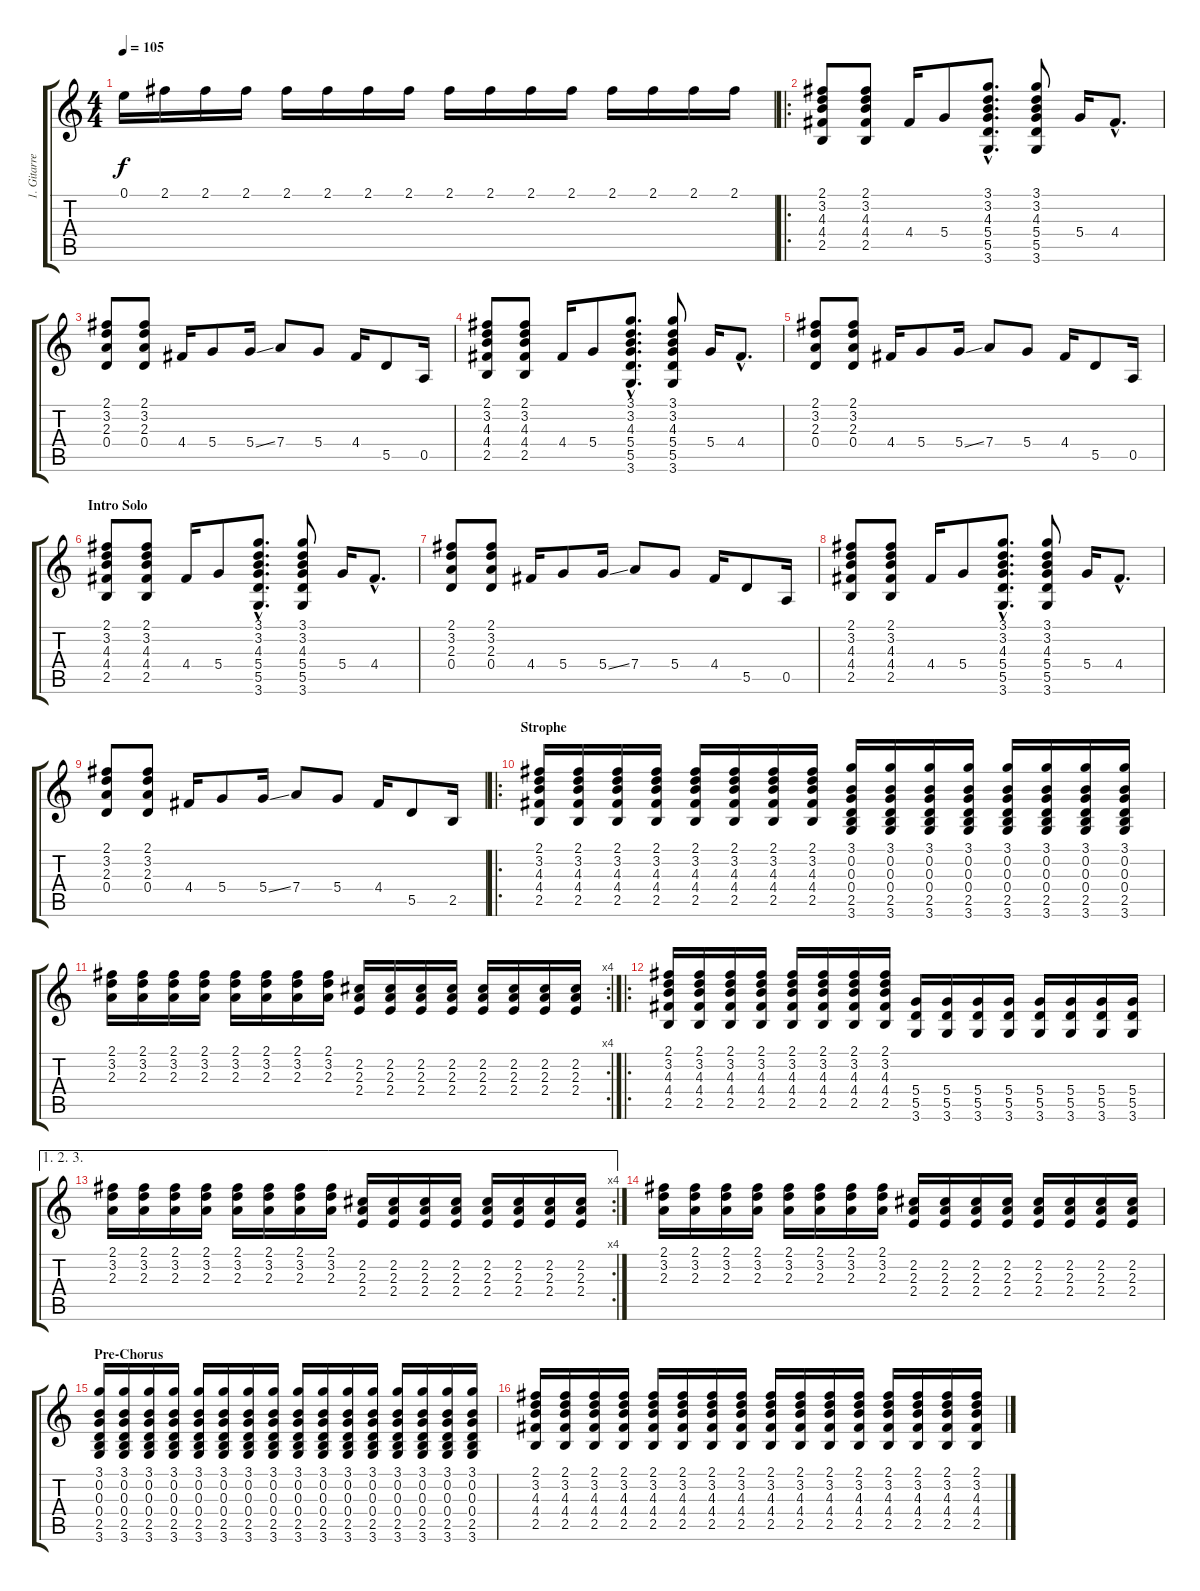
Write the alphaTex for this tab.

\track ("1. Gitarre" "1. Gitarre") {instrument distortionguitar}
\staff {score tabs}
\tuning (E4 B3 G3 D3 A2 E2) {hide}
\ts (4 4)
\tempo 105
\clef g2
\ks c
0.1.16{dy f instrument distortionguitar} 2.1.16 2.1.16 2.1.16 2.1.16 2.1.16 2.1.16 2.1.16 2.1.16 2.1.16 2.1.16 2.1.16 2.1.16 2.1.16 2.1.16 2.1.16 |
\ro
(2.1 3.2 4.3 4.4 2.5).8 (2.1 3.2 4.3 4.4 2.5).8 4.4.16 5.4.8 (3.1{hac} 3.2{hac} 4.3{hac} 5.4{hac} 5.5{hac} 3.6{hac}).8{d} (3.1 3.2 4.3 5.4 5.5 3.6).8 5.4.16 4.4{hac}.8{d} |
(2.1 3.2 2.3 0.4).8 (2.1 3.2 2.3 0.4).8 4.4.16 5.4.8 5.4{ss}.16 7.4.8 5.4.8 4.4.16 5.5.8 0.5.16 |
(2.1 3.2 4.3 4.4 2.5).8 (2.1 3.2 4.3 4.4 2.5).8 4.4.16 5.4.8 (3.1{hac} 3.2{hac} 4.3{hac} 5.4{hac} 5.5{hac} 3.6{hac}).8{d} (3.1 3.2 4.3 5.4 5.5 3.6).8 5.4.16 4.4{hac}.8{d} |
(2.1 3.2 2.3 0.4).8 (2.1 3.2 2.3 0.4).8 4.4.16 5.4.8 5.4{ss}.16 7.4.8 5.4.8 4.4.16 5.5.8 0.5.16 |
\section ("" "Intro Solo")
(2.1 3.2 4.3 4.4 2.5).8 (2.1 3.2 4.3 4.4 2.5).8 4.4.16 5.4.8 (3.1{hac} 3.2{hac} 4.3{hac} 5.4{hac} 5.5{hac} 3.6{hac}).8{d} (3.1 3.2 4.3 5.4 5.5 3.6).8 5.4.16 4.4{hac}.8{d} |
(2.1 3.2 2.3 0.4).8 (2.1 3.2 2.3 0.4).8 4.4.16 5.4.8 5.4{ss}.16 7.4.8 5.4.8 4.4.16 5.5.8 0.5.16 |
(2.1 3.2 4.3 4.4 2.5).8 (2.1 3.2 4.3 4.4 2.5).8 4.4.16 5.4.8 (3.1{hac} 3.2{hac} 4.3{hac} 5.4{hac} 5.5{hac} 3.6{hac}).8{d} (3.1 3.2 4.3 5.4 5.5 3.6).8 5.4.16 4.4{hac}.8{d} |
(2.1 3.2 2.3 0.4).8 (2.1 3.2 2.3 0.4).8 4.4.16 5.4.8 5.4{ss}.16 7.4.8 5.4.8 4.4.16 5.5.8 2.5.16 |
\ro
\section ("" "Strophe")
(2.1 3.2 4.3 4.4 2.5).16 (2.1 3.2 4.3 4.4 2.5).16 (2.1 3.2 4.3 4.4 2.5).16 (2.1 3.2 4.3 4.4 2.5).16 (2.1 3.2 4.3 4.4 2.5).16 (2.1 3.2 4.3 4.4 2.5).16 (2.1 3.2 4.3 4.4 2.5).16 (2.1 3.2 4.3 4.4 2.5).16 (3.1 0.2 0.3 0.4 2.5 3.6).16 (3.1 0.2 0.3 0.4 2.5 3.6).16 (3.1 0.2 0.3 0.4 2.5 3.6).16 (3.1 0.2 0.3 0.4 2.5 3.6).16 (3.1 0.2 0.3 0.4 2.5 3.6).16 (3.1 0.2 0.3 0.4 2.5 3.6).16 (3.1 0.2 0.3 0.4 2.5 3.6).16 (3.1 0.2 0.3 0.4 2.5 3.6).16 |
\rc 4
(2.1 3.2 2.3).16 (2.1 3.2 2.3).16 (2.1 3.2 2.3).16 (2.1 3.2 2.3).16 (2.1 3.2 2.3).16 (2.1 3.2 2.3).16 (2.1 3.2 2.3).16 (2.1 3.2 2.3).16 (2.2 2.3 2.4).16 (2.2 2.3 2.4).16 (2.2 2.3 2.4).16 (2.2 2.3 2.4).16 (2.2 2.3 2.4).16 (2.2 2.3 2.4).16 (2.2 2.3 2.4).16 (2.2 2.3 2.4).16 |
\ro
(2.1 3.2 4.3 4.4 2.5).16 (2.1 3.2 4.3 4.4 2.5).16 (2.1 3.2 4.3 4.4 2.5).16 (2.1 3.2 4.3 4.4 2.5).16 (2.1 3.2 4.3 4.4 2.5).16 (2.1 3.2 4.3 4.4 2.5).16 (2.1 3.2 4.3 4.4 2.5).16 (2.1 3.2 4.3 4.4 2.5).16 (5.4 5.5 3.6).16 (5.4 5.5 3.6).16 (5.4 5.5 3.6).16 (5.4 5.5 3.6).16 (5.4 5.5 3.6).16 (5.4 5.5 3.6).16 (5.4 5.5 3.6).16 (5.4 5.5 3.6).16 |
\ae (1 2 3)
\rc 4
(2.1 3.2 2.3).16 (2.1 3.2 2.3).16 (2.1 3.2 2.3).16 (2.1 3.2 2.3).16 (2.1 3.2 2.3).16 (2.1 3.2 2.3).16 (2.1 3.2 2.3).16 (2.1 3.2 2.3).16 (2.2 2.3 2.4).16 (2.2 2.3 2.4).16 (2.2 2.3 2.4).16 (2.2 2.3 2.4).16 (2.2 2.3 2.4).16 (2.2 2.3 2.4).16 (2.2 2.3 2.4).16 (2.2 2.3 2.4).16 |
(2.1 3.2 2.3).16 (2.1 3.2 2.3).16 (2.1 3.2 2.3).16 (2.1 3.2 2.3).16 (2.1 3.2 2.3).16 (2.1 3.2 2.3).16 (2.1 3.2 2.3).16 (2.1 3.2 2.3).16 (2.2 2.3 2.4).16 (2.2 2.3 2.4).16 (2.2 2.3 2.4).16 (2.2 2.3 2.4).16 (2.2 2.3 2.4).16 (2.2 2.3 2.4).16 (2.2 2.3 2.4).16 (2.2 2.3 2.4).16 |
\section ("" "Pre-Chorus")
(3.1 0.2 0.3 0.4 2.5 3.6).16 (3.1 0.2 0.3 0.4 2.5 3.6).16 (3.1 0.2 0.3 0.4 2.5 3.6).16 (3.1 0.2 0.3 0.4 2.5 3.6).16 (3.1 0.2 0.3 0.4 2.5 3.6).16 (3.1 0.2 0.3 0.4 2.5 3.6).16 (3.1 0.2 0.3 0.4 2.5 3.6).16 (3.1 0.2 0.3 0.4 2.5 3.6).16 (3.1 0.2 0.3 0.4 2.5 3.6).16 (3.1 0.2 0.3 0.4 2.5 3.6).16 (3.1 0.2 0.3 0.4 2.5 3.6).16 (3.1 0.2 0.3 0.4 2.5 3.6).16 (3.1 0.2 0.3 0.4 2.5 3.6).16 (3.1 0.2 0.3 0.4 2.5 3.6).16 (3.1 0.2 0.3 0.4 2.5 3.6).16 (3.1 0.2 0.3 0.4 2.5 3.6).16 |
(2.1 3.2 4.3 4.4 2.5).16 (2.1 3.2 4.3 4.4 2.5).16 (2.1 3.2 4.3 4.4 2.5).16 (2.1 3.2 4.3 4.4 2.5).16 (2.1 3.2 4.3 4.4 2.5).16 (2.1 3.2 4.3 4.4 2.5).16 (2.1 3.2 4.3 4.4 2.5).16 (2.1 3.2 4.3 4.4 2.5).16 (2.1 3.2 4.3 4.4 2.5).16 (2.1 3.2 4.3 4.4 2.5).16 (2.1 3.2 4.3 4.4 2.5).16 (2.1 3.2 4.3 4.4 2.5).16 (2.1 3.2 4.3 4.4 2.5).16 (2.1 3.2 4.3 4.4 2.5).16 (2.1 3.2 4.3 4.4 2.5).16 (2.1 3.2 4.3 4.4 2.5).16
